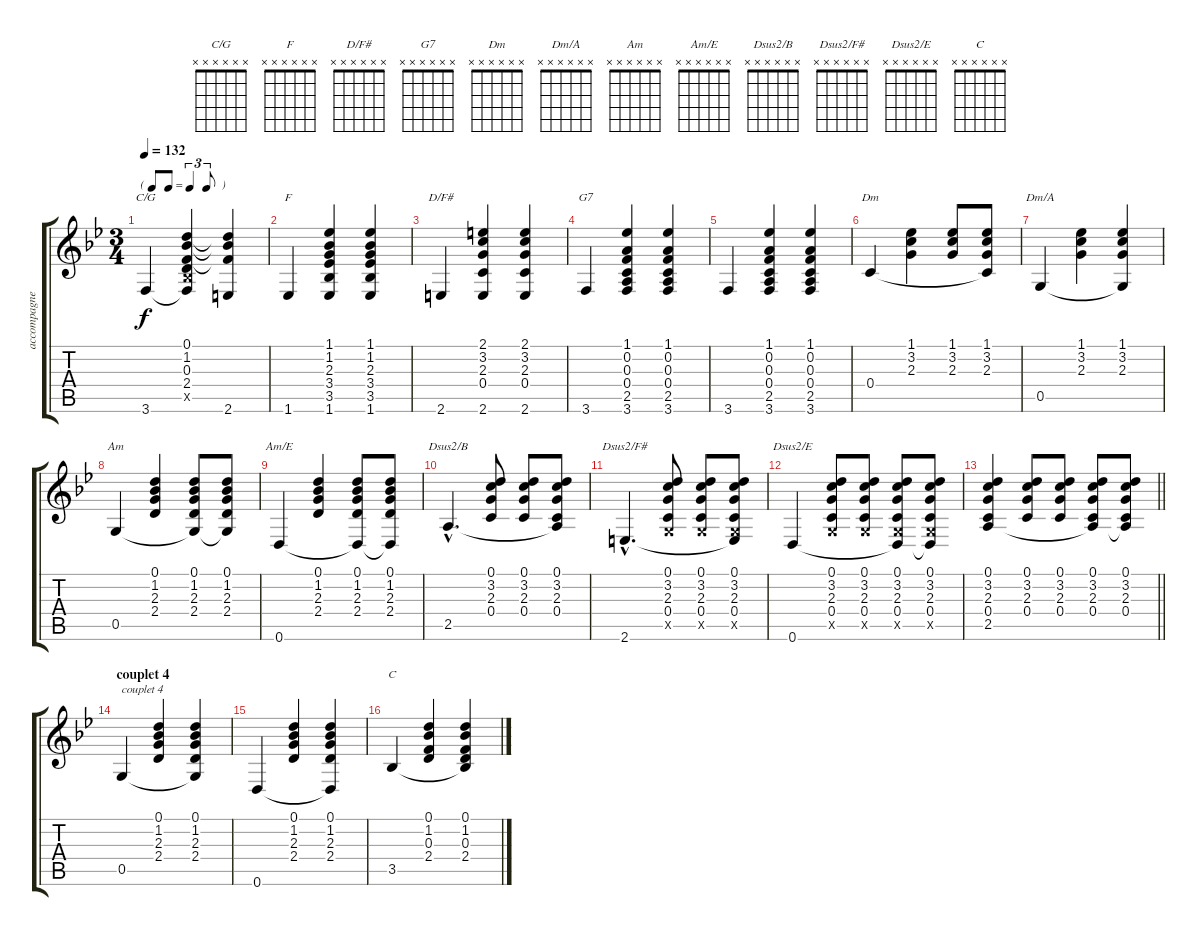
\track ("accompagnement" "accompagne") {instrument acousticguitarnylon}
\staff {score tabs}
\tuning (D4 A3 F3 C3 G2 D2) {hide}
\chord ("C/G" x x x x x x)
\chord ("F" x x x x x x)
\chord ("D/F#" x x x x x x)
\chord ("G7" x x x x x x)
\chord ("Dm" x x x x x x)
\chord ("Dm/A" x x x x x x)
\chord ("Am" x x x x x x)
\chord ("Am/E" x x x x x x)
\chord ("Dsus2/B" x x x x x x)
\chord ("Dsus2/F#" x x x x x x)
\chord ("Dsus2/E" x x x x x x)
\chord ("C" x x x x x x)
\ts (3 4)
\tf triplet8th
\tempo 132
\clef g2
\ks bb
3.6.4{ch "C/G" dy f} (0.1 1.2 0.3 2.4 3.5{x} 3.6{t}).4 (0.1{t} 1.2{t} 0.3{t} 2.6).4 |
1.6.4{ch "F"} (1.1 1.2 2.3 3.4 3.5 1.6).4 (1.1 1.2 2.3 3.4 3.5 1.6).4 |
2.6.4{ch "D/F#"} (2.1 3.2 2.3 0.4 2.6).4 (2.1 3.2 2.3 0.4 2.6).4 |
3.6.4{ch "G7"} (1.1 0.2 0.3 0.4 2.5 3.6).4 (1.1 0.2 0.3 0.4 2.5 3.6).4 |
3.6.4 (1.1 0.2 0.3 0.4 2.5 3.6).4 (1.1 0.2 0.3 0.4 2.5 3.6).4 |
0.4.4{ch "Dm"} (1.1 3.2 2.3).4 (1.1 3.2 2.3).8 (1.1 3.2 2.3 0.4{t}).8 |
0.5.4{ch "Dm/A"} (1.1 3.2 2.3).4 (1.1 3.2 2.3 0.5{t}).4 |
0.5.4{ch "Am"} (0.1 1.2 2.3 2.4).4 (0.1 1.2 2.3 2.4 0.5{t}).8 (0.1 1.2 2.3 2.4 0.5{t}).8 |
0.6.4{ch "Am/E"} (0.1 1.2 2.3 2.4).4 (0.1 1.2 2.3 2.4 0.6{t}).8 (0.1 1.2 2.3 2.4 0.6{t}).8 |
2.5{hac}.4{d ch "Dsus2/B"} (0.1 3.2 2.3 0.4).8 (0.1 3.2 2.3 0.4).8 (0.1 3.2 2.3 0.4 2.5{t}).8 |
2.6{hac}.4{d ch "Dsus2/F#"} (0.1 3.2 2.3 0.4 0.5{x}).8 (0.1 3.2 2.3 0.4 0.5{x}).8 (0.1 3.2 2.3 0.4 0.5{x} 2.6{t}).8 |
0.6.4{ch "Dsus2/E"} (0.1 3.2 2.3 0.4 0.5{x}).8 (0.1 3.2 2.3 0.4 0.5{x}).8 (0.1 3.2 2.3 0.4 0.5{x} 0.6{t}).8 (0.1 3.2 2.3 0.4 0.5{x} 0.6{t}).8 |
\barLineRight lightlight
(0.1 3.2 2.3 0.4 2.5).4 (0.1 3.2 2.3 0.4).8 (0.1 3.2 2.3 0.4).8 (0.1 3.2 2.3 0.4 2.5{t}).8 (0.1 3.2 2.3 0.4 2.5{t}).8 |
\section ("" "couplet 4")
0.5.4{txt "couplet 4"} (0.1 1.2 2.3 2.4).4 (0.1 1.2 2.3 2.4 0.5{t}).4 |
0.6.4 (0.1 1.2 2.3 2.4).4 (0.1 1.2 2.3 2.4 0.6{t}).4 |
3.5.4{ch "C"} (0.1 1.2 0.3 2.4).4 (0.1 1.2 0.3 2.4 3.5{t}).4
